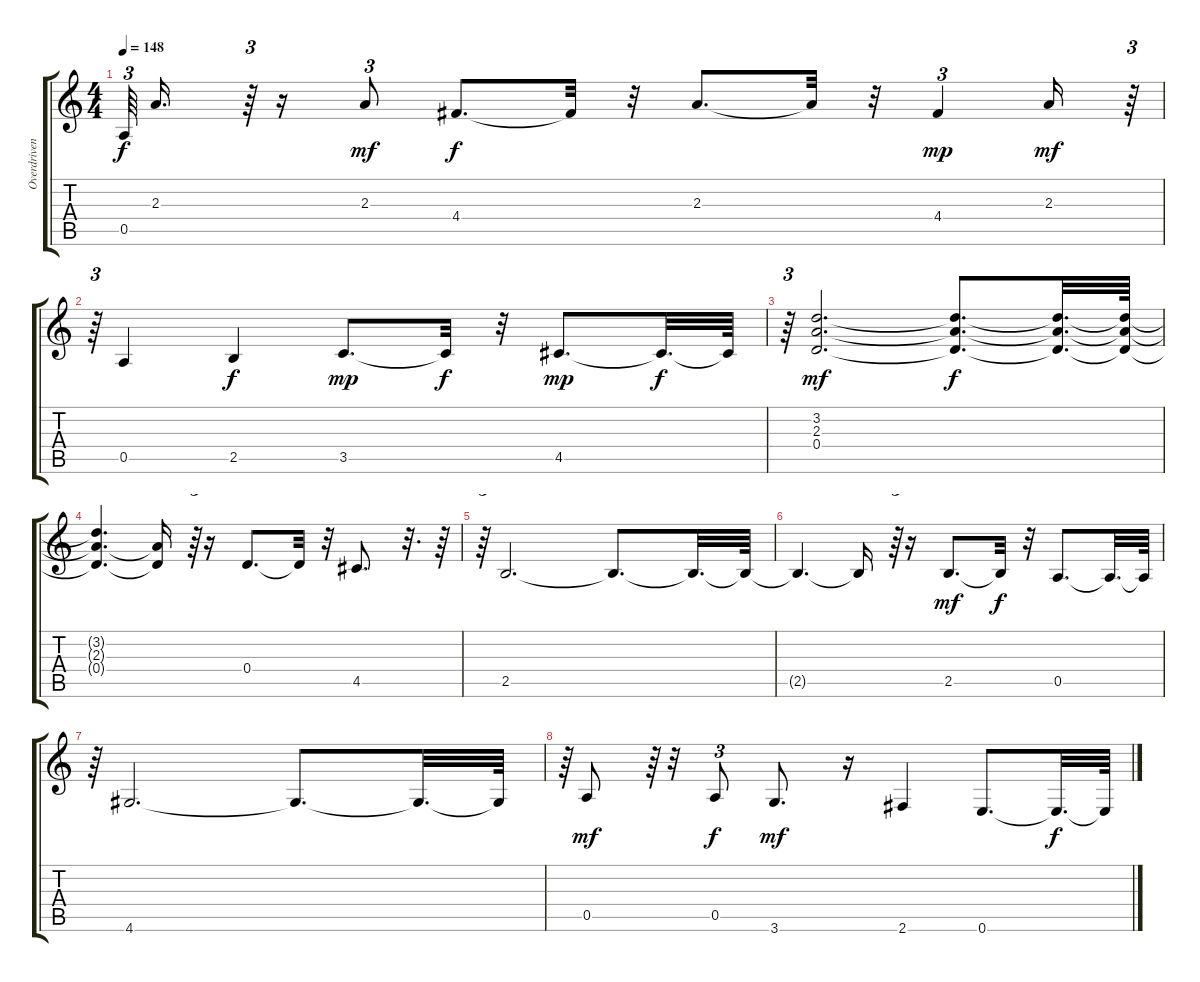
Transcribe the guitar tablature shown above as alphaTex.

\track ("Overdriven Guitar" "Overdriven") {instrument overdrivenguitar}
\staff {score tabs}
\tuning (E4 B3 G3 D3 A2 E2) {hide}
\ts (4 4)
\tempo 148
\clef g2
\ks c
0.5{t}.64{tu (3 2) dy f} 2.3.16{d} r.64{tu (3 2)} r.16 2.3.8{tu (3 2) dy mf} 4.4.8{d dy f} 4.4{t}.32 r.32 2.3.8{d} 2.3{t}.32 r.32 4.4.4{tu (3 2) dy mp} 2.3.16{dy mf} r.64{tu (3 2)} |
r.64{tu (3 2)} 0.5.4 2.5.4{dy f} 3.5.8{d dy mp} 3.5{t}.32{dy f} r.32 4.5.8{d dy mp} 4.5{t}.32{d dy f} 4.5{t}.64 |
r.64{tu (3 2)} (3.2 2.3 0.4).2{d dy mf} (3.2{t} 2.3{t} 0.4{t}).8{d dy f} (3.2{t} 2.3{t} 0.4{t}).32{d} (3.2{t} 2.3{t} 0.4{t}).64 |
(3.2{t} 2.3{t} 0.4{t}).4{d} (2.3{t} 0.4{t}).16 r.64{tu (3 2)} r.16 0.4.8{d} 0.4{t}.32 r.32 4.5.8{d} r.32{d} r.64 |
r.64{tu (3 2)} 2.5.2{d} 2.5{t}.8{d} 2.5{t}.32{d} 2.5{t}.64 |
2.5{t}.4{d} 2.5{t}.16 r.64{tu (3 2)} r.16 2.5.8{d dy mf} 2.5{t}.32{dy f} r.32 0.5.8{d} 0.5{t}.32{d} 0.5{t}.64 |
r.64{tu (3 2)} 4.6.2{d} 4.6{t}.8{d} 4.6{t}.32{d} 4.6{t}.64 |
r.64{tu (3 2)} 0.5.8{dy mf} r.64{tu (3 2)} r.32 0.5.8{tu (3 2) dy f} 3.6.8{d dy mf} r.16 2.6.4 0.6.8{d} 0.6{t}.32{d dy f} 0.6{t}.64
